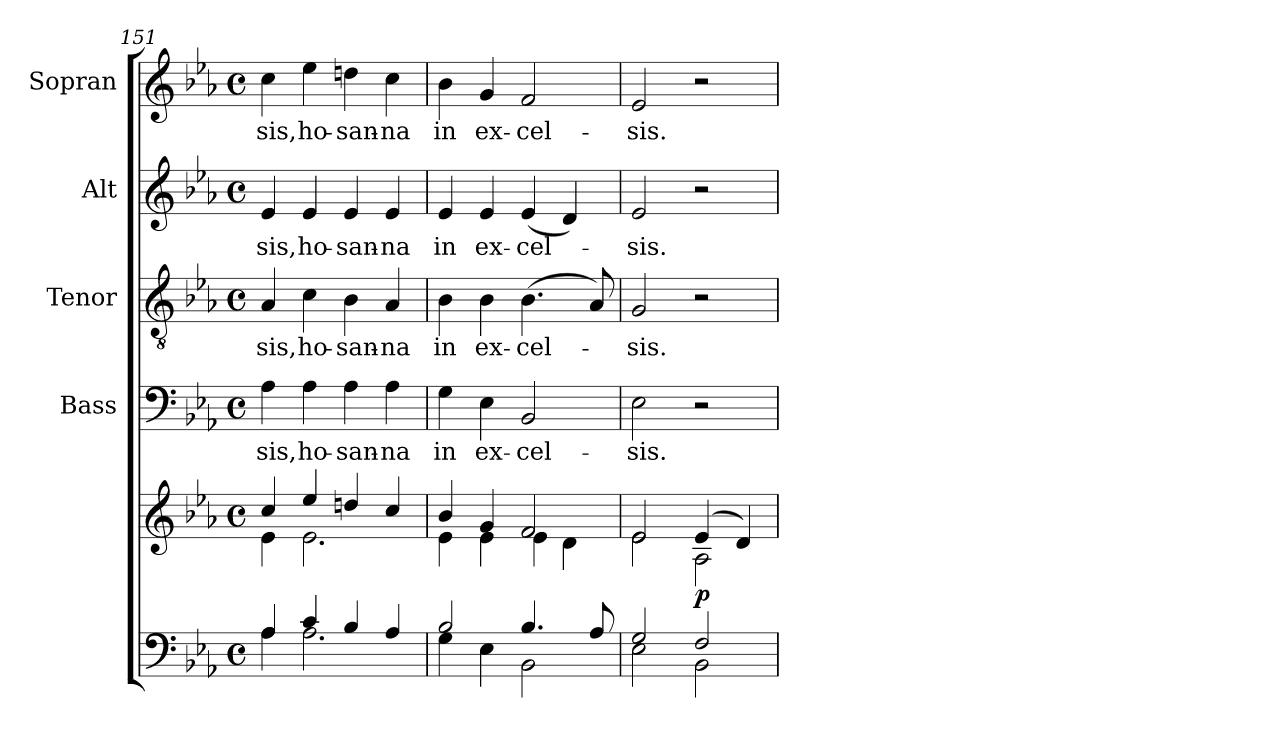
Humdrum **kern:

**kern	**kern	**dynam	**kern	**text	**kern	**text	**kern	**text	**kern	**text
*part5	*part5	*part5	*part4	*part4	*part3	*part3	*part2	*part2	*part1	*part1
*staff6	*staff5	*staff5/6	*staff4	*staff4	*staff3	*staff3	*staff2	*staff2	*staff1	*staff1
*	*	*	*I"Bass	*	*I"Tenor	*	*I"Alt	*	*I"Sopran	*
*	*	*	*I'B.	*	*I'T.	*	*I'A.	*	*I'S.	*
*clefF4	*clefG2	*	*clefF4	*	*clefGv2	*	*clefG2	*	*clefG2	*
*k[b-e-a-]	*k[b-e-a-]	*	*k[b-e-a-]	*	*k[b-e-a-]	*	*k[b-e-a-]	*	*k[b-e-a-]	*
*E-:	*E-:	*	*E-:	*	*E-:	*	*E-:	*	*E-:	*
*M4/4	*M4/4	*	*M4/4	*	*M4/4	*	*M4/4	*	*M4/4	*
*met(c)	*met(c)	*	*met(c)	*	*met(c)	*	*met(c)	*	*met(c)	*
=151	=151	=151	=151	=151	=151	=151	=151	=151	=151	=151
*^	*^	*	*	*	*	*	*	*	*	*
!	!	!	!	!	!	!LO:LY:b	!	!LO:LY:b	!	!LO:LY:b	!	!LO:LY:b
4A-/	4A-\	4cc/	4e-\	.	4A-\	-sis,	4A-/	-sis,	4e-/	-sis,	4cc\	-sis,
!	!	!	!	!	!	!LO:LY:b	!	!LO:LY:b	!	!LO:LY:b	!	!LO:LY:b
4c/	2.A-\	4ee-/	2.e-\	.	4A-\	ho-	4c\	ho-	4e-/	ho-	4ee-\	ho-
!	!	!	!	!	!	!LO:LY:b	!	!LO:LY:b	!	!LO:LY:b	!	!LO:LY:b
4B-/	.	4ddn/	.	.	4A-\	-san-	4B-\	-san-	4e-/	-san-	4ddn\	-san-
!	!	!	!	!	!	!LO:LY:b	!	!LO:LY:b	!	!LO:LY:b	!	!LO:LY:b
4A-/	.	4cc/	.	.	4A-\	-na	4A-/	-na	4e-/	-na	4cc\	-na
=152	=152	=152	=152	=152	=152	=152	=152	=152	=152	=152	=152	=152
!	!	!	!	!	!	!LO:LY:b	!	!LO:LY:b	!	!LO:LY:b	!	!LO:LY:b
2B-/	4G\	4b-/	4e-\	.	4G\	in	4B-\	in	4e-/	in	4b-\	in
!	!	!	!	!	!	!LO:LY:b	!	!LO:LY:b	!	!LO:LY:b	!	!LO:LY:b
.	4E-\	4g/	4e-\	.	4E-\	ex-	4B-\	ex-	4e-/	ex-	4g/	ex-
!	!	!	!	!	!	!LO:LY:b	!	!LO:LY:b	!	!LO:LY:b	!	!LO:LY:b
4.B-/	2BB-\	2f/	4e-\	.	2BB-/	-cel-	(>4.B-\	-cel-	(<4e-/	-cel-	2f/	-cel-
.	.	.	4d\	.	.	.	.	.	4d/)	.	.	.
8A-/	.	.	.	.	.	.	8A-/)	.	.	.	.	.
=153	=153	=153	=153	=153	=153	=153	=153	=153	=153	=153	=153	=153
!	!	!	!	!	!	!LO:LY:b	!	!LO:LY:b	!	!LO:LY:b	!	!LO:LY:b
2G/	2E-\	2e-/	2e-\	.	2E-\	-sis.	2G/	-sis.	2e-/	-sis.	2e-/	-sis.
!	!	!	!	!LO:DY:b	!	!	!	!	!	!	!	!
2F/	2BB-\	(4e-/	2A-\	p	2r	.	2r	.	2r	.	2r	.
.	.	4d/)	.	.	.	.	.	.	.	.	.	.
*v	*v	*	*	*	*	*	*	*	*	*	*	*
*	*v	*v	*	*	*	*	*	*	*	*	*
=	=	=	=	=	=	=	=	=	=	=
*-	*-	*-	*-	*-	*-	*-	*-	*-	*-	*-
